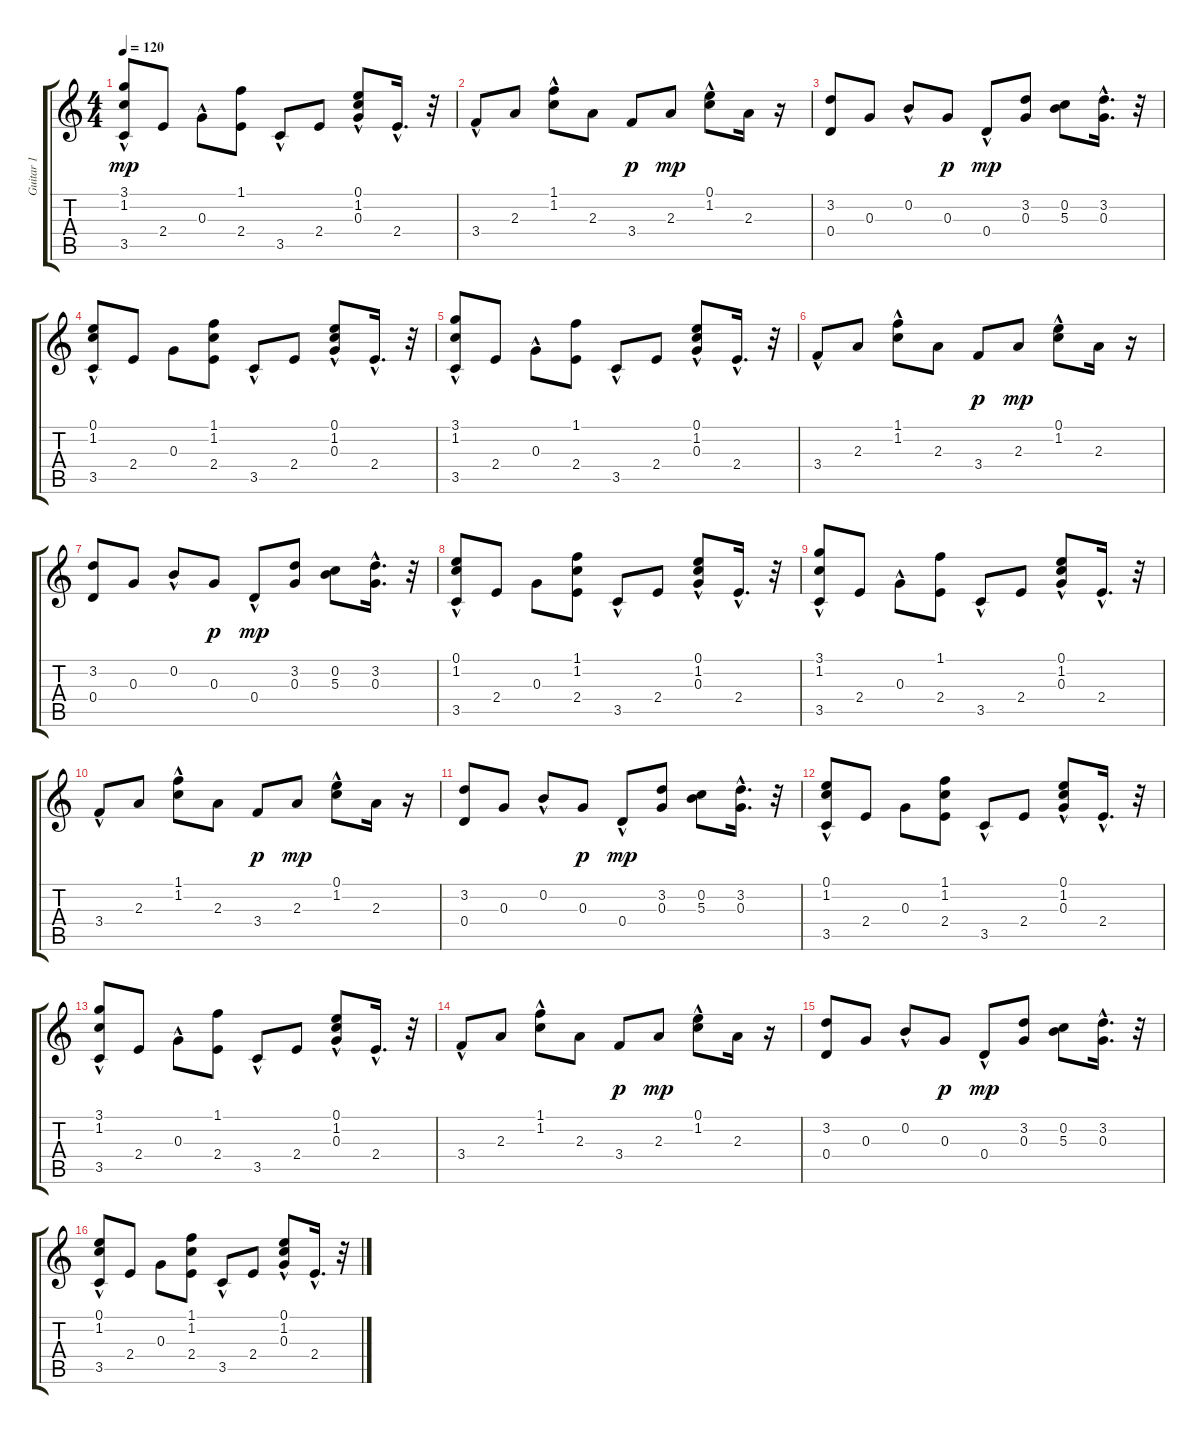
\track ("Guitar 1" "Guitar 1") {instrument acousticguitarsteel}
\staff {score tabs}
\tuning (E4 B3 G3 D3 A2 E2) {hide}
\ts (4 4)
\tempo 120
\clef g2
\ks c
(3.1{hac} 1.2 3.5{hac}).8{dy mp} 2.4.8 0.3{hac}.8 (1.1 2.4).8 3.5{hac}.8 2.4.8 (0.1{hac} 1.2{hac} 0.3).8 2.4{hac}.16{d} r.32 |
3.4{hac}.8 2.3.8 (1.1{hac} 1.2{hac}).8 2.3.8 3.4.8{dy p} 2.3.8{dy mp} (0.1{hac} 1.2).8 2.3.16 r.16 |
(3.2 0.4).8 0.3.8 0.2{hac}.8 0.3.8{dy p} 0.4{hac}.8{dy mp} (3.2 0.3).8 (0.2 5.3).8 (3.2{hac} 0.3{hac}).16{d} r.32 |
(0.1 1.2 3.5{hac}).8 2.4.8 0.3.8 (1.1 1.2 2.4).8 3.5{hac}.8 2.4.8 (0.1{hac} 1.2{hac} 0.3{hac}).8 2.4{hac}.16{d} r.32 |
(3.1{hac} 1.2 3.5{hac}).8 2.4.8 0.3{hac}.8 (1.1 2.4).8 3.5{hac}.8 2.4.8 (0.1{hac} 1.2{hac} 0.3).8 2.4{hac}.16{d} r.32 |
3.4{hac}.8 2.3.8 (1.1{hac} 1.2{hac}).8 2.3.8 3.4.8{dy p} 2.3.8{dy mp} (0.1{hac} 1.2).8 2.3.16 r.16 |
(3.2 0.4).8 0.3.8 0.2{hac}.8 0.3.8{dy p} 0.4{hac}.8{dy mp} (3.2 0.3).8 (0.2 5.3).8 (3.2{hac} 0.3{hac}).16{d} r.32 |
(0.1 1.2 3.5{hac}).8 2.4.8 0.3.8 (1.1 1.2 2.4).8 3.5{hac}.8 2.4.8 (0.1{hac} 1.2{hac} 0.3{hac}).8 2.4{hac}.16{d} r.32 |
(3.1{hac} 1.2 3.5{hac}).8 2.4.8 0.3{hac}.8 (1.1 2.4).8 3.5{hac}.8 2.4.8 (0.1{hac} 1.2{hac} 0.3).8 2.4{hac}.16{d} r.32 |
3.4{hac}.8 2.3.8 (1.1{hac} 1.2{hac}).8 2.3.8 3.4.8{dy p} 2.3.8{dy mp} (0.1{hac} 1.2).8 2.3.16 r.16 |
(3.2 0.4).8 0.3.8 0.2{hac}.8 0.3.8{dy p} 0.4{hac}.8{dy mp} (3.2 0.3).8 (0.2 5.3).8 (3.2{hac} 0.3{hac}).16{d} r.32 |
(0.1 1.2 3.5{hac}).8 2.4.8 0.3.8 (1.1 1.2 2.4).8 3.5{hac}.8 2.4.8 (0.1{hac} 1.2{hac} 0.3{hac}).8 2.4{hac}.16{d} r.32 |
(3.1{hac} 1.2 3.5{hac}).8 2.4.8 0.3{hac}.8 (1.1 2.4).8 3.5{hac}.8 2.4.8 (0.1{hac} 1.2{hac} 0.3).8 2.4{hac}.16{d} r.32 |
3.4{hac}.8 2.3.8 (1.1{hac} 1.2{hac}).8 2.3.8 3.4.8{dy p} 2.3.8{dy mp} (0.1{hac} 1.2).8 2.3.16 r.16 |
(3.2 0.4).8 0.3.8 0.2{hac}.8 0.3.8{dy p} 0.4{hac}.8{dy mp} (3.2 0.3).8 (0.2 5.3).8 (3.2{hac} 0.3{hac}).16{d} r.32 |
(0.1 1.2 3.5{hac}).8 2.4.8 0.3.8 (1.1 1.2 2.4).8 3.5{hac}.8 2.4.8 (0.1{hac} 1.2{hac} 0.3{hac}).8 2.4{hac}.16{d} r.32
